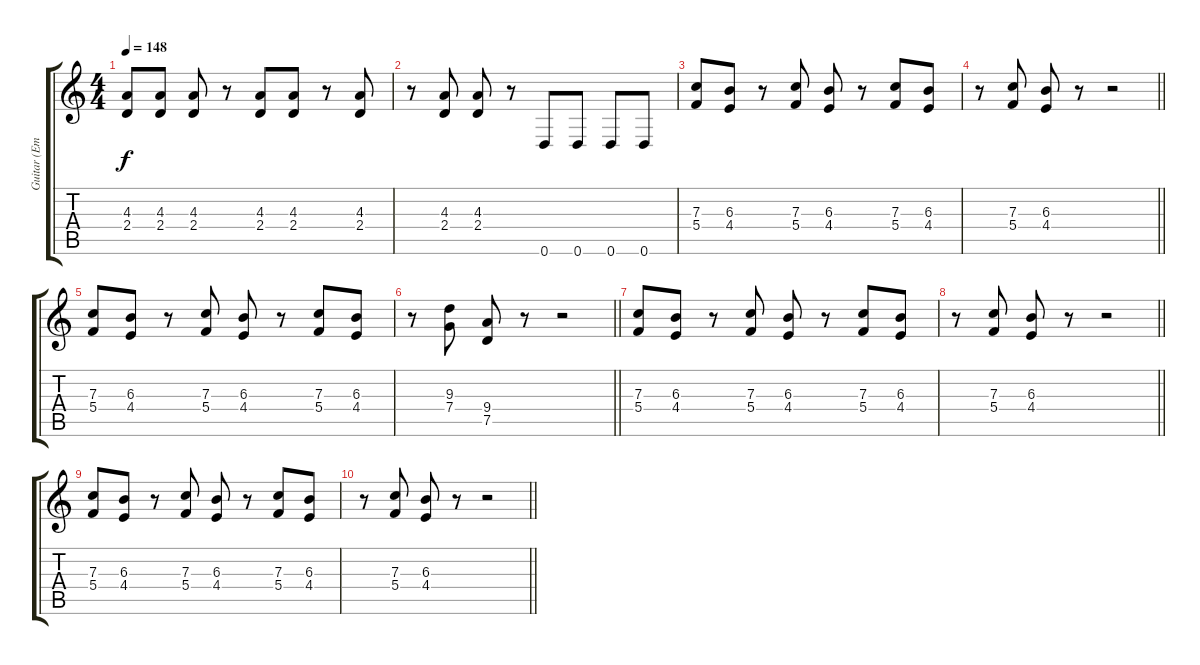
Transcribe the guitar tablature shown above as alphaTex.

\track ("Guitar (Emppu)" "Guitar (Em") {instrument overdrivenguitar}
\staff {score tabs}
\tuning (D4 A3 F3 C3 G2 D2) {hide}
\ts (4 4)
\tempo 148
\clef g2
\ks c
(4.3 2.4).8{dy f} (4.3 2.4).8 (4.3 2.4).8 r.8 (4.3 2.4).8 (4.3 2.4).8 r.8 (4.3 2.4).8 |
r.8 (4.3 2.4).8 (4.3 2.4).8 r.8 0.6.8 0.6.8 0.6.8 0.6.8 |
(7.3 5.4).8 (6.3 4.4).8 r.8 (7.3 5.4).8 (6.3 4.4).8 r.8 (7.3 5.4).8 (6.3 4.4).8 |
\barLineRight lightlight
r.8 (7.3 5.4).8 (6.3 4.4).8 r.8 r.2 |
(7.3 5.4).8 (6.3 4.4).8 r.8 (7.3 5.4).8 (6.3 4.4).8 r.8 (7.3 5.4).8 (6.3 4.4).8 |
\barLineRight lightlight
r.8 (9.3 7.4).8 (9.4 7.5).8 r.8 r.2 |
(7.3 5.4).8 (6.3 4.4).8 r.8 (7.3 5.4).8 (6.3 4.4).8 r.8 (7.3 5.4).8 (6.3 4.4).8 |
\barLineRight lightlight
r.8 (7.3 5.4).8 (6.3 4.4).8 r.8 r.2 |
(7.3 5.4).8 (6.3 4.4).8 r.8 (7.3 5.4).8 (6.3 4.4).8 r.8 (7.3 5.4).8 (6.3 4.4).8 |
\barLineRight lightlight
r.8 (7.3 5.4).8 (6.3 4.4).8 r.8 r.2
